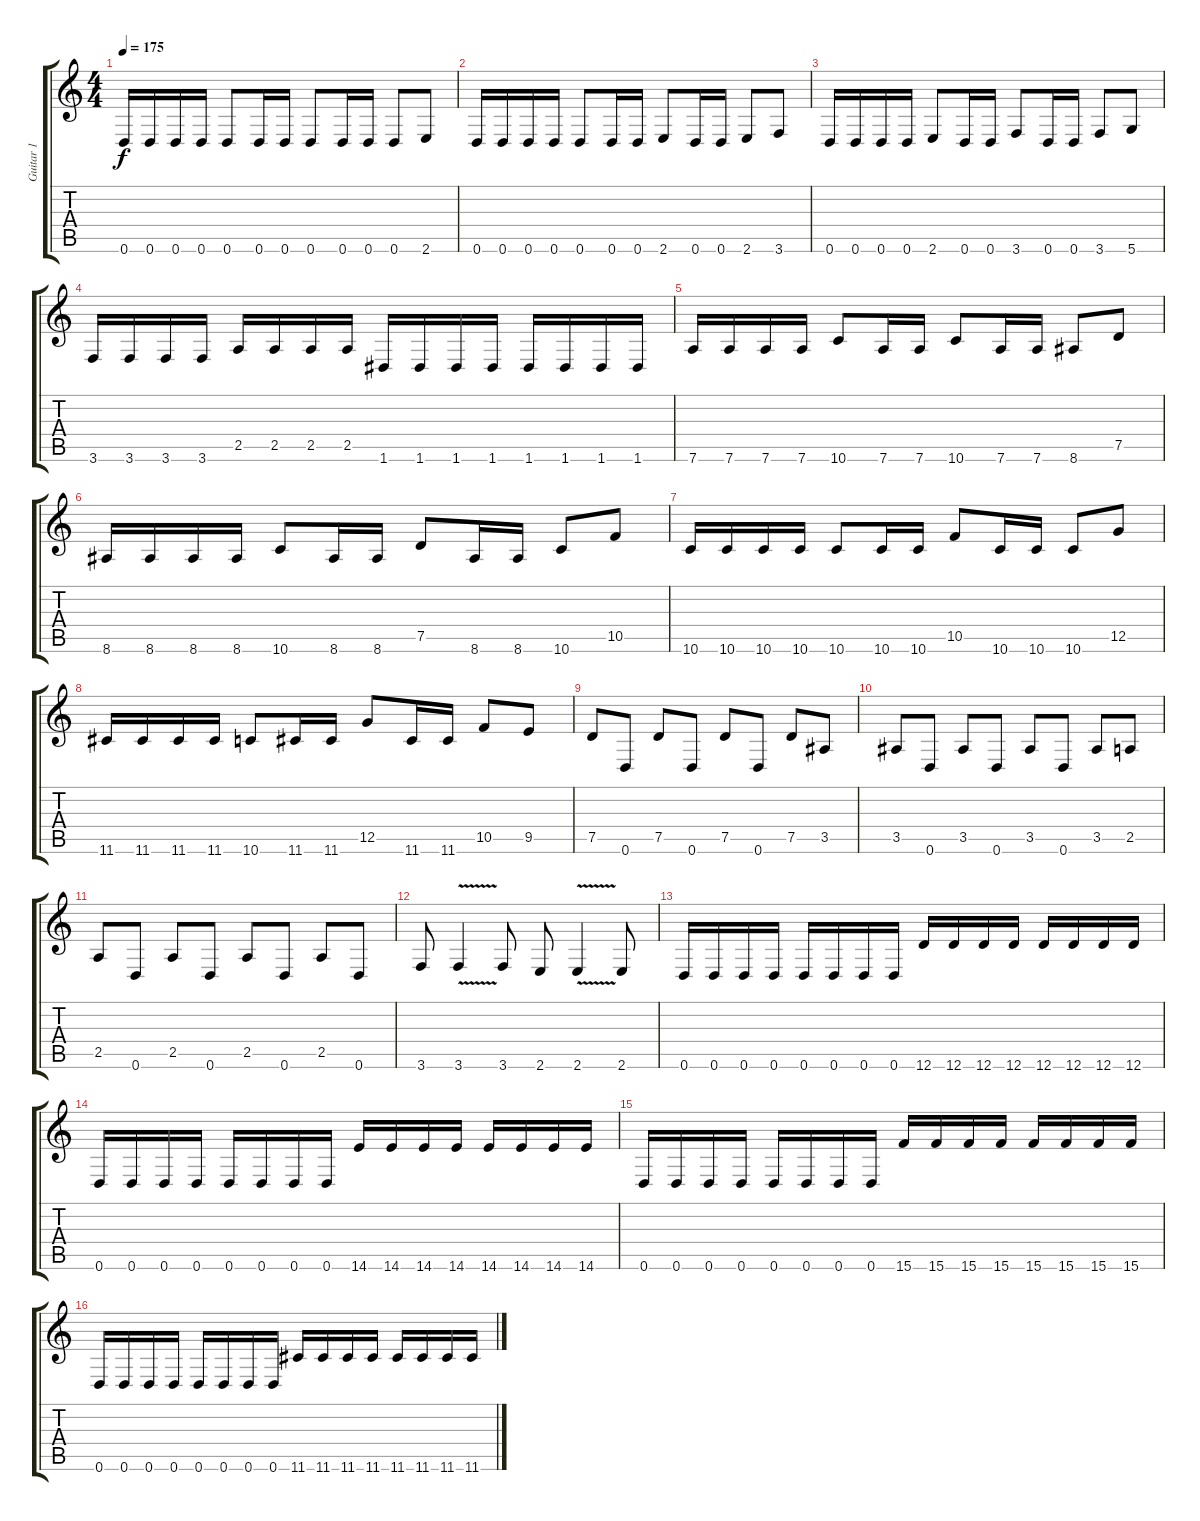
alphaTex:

\track ("Guitar 1" "Guitar 1") {instrument distortionguitar}
\staff {score tabs}
\tuning (D4 A3 F3 C3 G2 D2) {hide}
\ts (4 4)
\tempo 175
\clef g2
\ks c
0.6.16{dy f} 0.6.16 0.6.16 0.6.16 0.6.8 0.6.16 0.6.16 0.6.8 0.6.16 0.6.16 0.6.8 2.6.8 |
0.6.16 0.6.16 0.6.16 0.6.16 0.6.8 0.6.16 0.6.16 2.6.8 0.6.16 0.6.16 2.6.8 3.6.8 |
0.6.16 0.6.16 0.6.16 0.6.16 2.6.8 0.6.16 0.6.16 3.6.8 0.6.16 0.6.16 3.6.8 5.6.8 |
3.6.16 3.6.16 3.6.16 3.6.16 2.5.16 2.5.16 2.5.16 2.5.16 1.6.16 1.6.16 1.6.16 1.6.16 1.6.16 1.6.16 1.6.16 1.6.16 |
7.6.16 7.6.16 7.6.16 7.6.16 10.6.8 7.6.16 7.6.16 10.6.8 7.6.16 7.6.16 8.6.8 7.5.8 |
8.6.16 8.6.16 8.6.16 8.6.16 10.6.8 8.6.16 8.6.16 7.5.8 8.6.16 8.6.16 10.6.8 10.5.8 |
10.6.16 10.6.16 10.6.16 10.6.16 10.6.8 10.6.16 10.6.16 10.5.8 10.6.16 10.6.16 10.6.8 12.5.8 |
11.6.16 11.6.16 11.6.16 11.6.16 10.6.8 11.6.16 11.6.16 12.5.8 11.6.16 11.6.16 10.5.8 9.5.8 |
7.5.8 0.6.8 7.5.8 0.6.8 7.5.8 0.6.8 7.5.8 3.5.8 |
3.5.8 0.6.8 3.5.8 0.6.8 3.5.8 0.6.8 3.5.8 2.5.8 |
2.5.8 0.6.8 2.5.8 0.6.8 2.5.8 0.6.8 2.5.8 0.6.8 |
3.6.8 3.6{v}.4 3.6.8 2.6.8 2.6{v}.4 2.6.8 |
0.6.16 0.6.16 0.6.16 0.6.16 0.6.16 0.6.16 0.6.16 0.6.16 12.6.16 12.6.16 12.6.16 12.6.16 12.6.16 12.6.16 12.6.16 12.6.16 |
0.6.16 0.6.16 0.6.16 0.6.16 0.6.16 0.6.16 0.6.16 0.6.16 14.6.16 14.6.16 14.6.16 14.6.16 14.6.16 14.6.16 14.6.16 14.6.16 |
0.6.16 0.6.16 0.6.16 0.6.16 0.6.16 0.6.16 0.6.16 0.6.16 15.6.16 15.6.16 15.6.16 15.6.16 15.6.16 15.6.16 15.6.16 15.6.16 |
0.6.16 0.6.16 0.6.16 0.6.16 0.6.16 0.6.16 0.6.16 0.6.16 11.6.16 11.6.16 11.6.16 11.6.16 11.6.16 11.6.16 11.6.16 11.6.16
